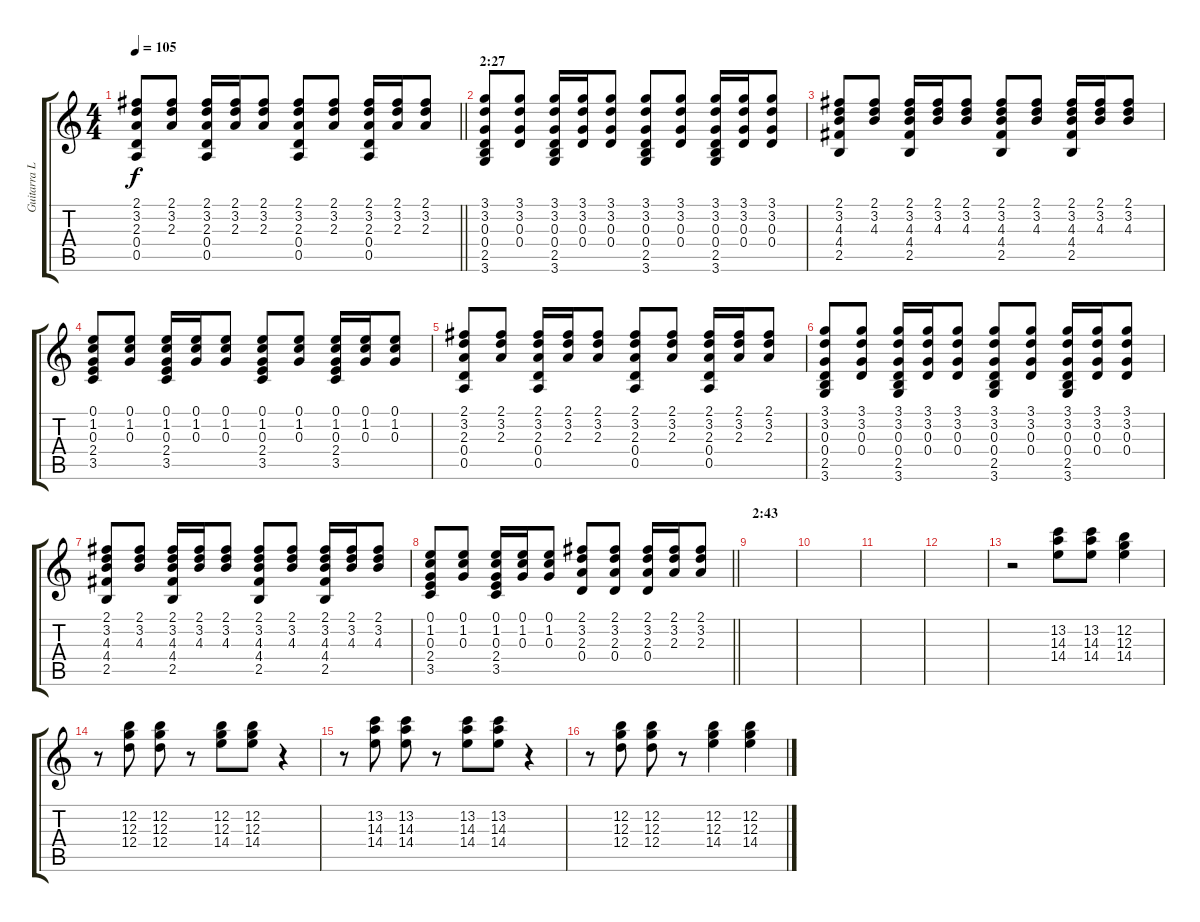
\track ("Guitarra Límpia" "Guitarra L") {instrument acousticguitarnylon}
\staff {score tabs}
\tuning (E4 B3 G3 D3 A2 E2) {hide}
\ts (4 4)
\tempo 105
\clef g2
\barLineRight lightlight
\ks c
(2.1 3.2 2.3 0.4 0.5).8{dy f} (2.1 3.2 2.3).8 (2.1 3.2 2.3 0.4 0.5).16 (2.1 3.2 2.3).16 (2.1 3.2 2.3).8 (2.1 3.2 2.3 0.4 0.5).8 (2.1 3.2 2.3).8 (2.1 3.2 2.3 0.4 0.5).16 (2.1 3.2 2.3).16 (2.1 3.2 2.3).8 |
\section ("" "2:27")
(3.1 3.2 0.3 0.4 2.5 3.6).8 (3.1 3.2 0.3 0.4).8 (3.1 3.2 0.3 0.4 2.5 3.6).16 (3.1 3.2 0.3 0.4).16 (3.1 3.2 0.3 0.4).8 (3.1 3.2 0.3 0.4 2.5 3.6).8 (3.1 3.2 0.3 0.4).8 (3.1 3.2 0.3 0.4 2.5 3.6).16 (3.1 3.2 0.3 0.4).16 (3.1 3.2 0.3 0.4).8 |
(2.1 3.2 4.3 4.4 2.5).8 (2.1 3.2 4.3).8 (2.1 3.2 4.3 4.4 2.5).16 (2.1 3.2 4.3).16 (2.1 3.2 4.3).8 (2.1 3.2 4.3 4.4 2.5).8 (2.1 3.2 4.3).8 (2.1 3.2 4.3 4.4 2.5).16 (2.1 3.2 4.3).16 (2.1 3.2 4.3).8 |
(0.1 1.2 0.3 2.4 3.5).8 (0.1 1.2 0.3).8 (0.1 1.2 0.3 2.4 3.5).16 (0.1 1.2 0.3).16 (0.1 1.2 0.3).8 (0.1 1.2 0.3 2.4 3.5).8 (0.1 1.2 0.3).8 (0.1 1.2 0.3 2.4 3.5).16 (0.1 1.2 0.3).16 (0.1 1.2 0.3).8 |
(2.1 3.2 2.3 0.4 0.5).8 (2.1 3.2 2.3).8 (2.1 3.2 2.3 0.4 0.5).16 (2.1 3.2 2.3).16 (2.1 3.2 2.3).8 (2.1 3.2 2.3 0.4 0.5).8 (2.1 3.2 2.3).8 (2.1 3.2 2.3 0.4 0.5).16 (2.1 3.2 2.3).16 (2.1 3.2 2.3).8 |
(3.1 3.2 0.3 0.4 2.5 3.6).8 (3.1 3.2 0.3 0.4).8 (3.1 3.2 0.3 0.4 2.5 3.6).16 (3.1 3.2 0.3 0.4).16 (3.1 3.2 0.3 0.4).8 (3.1 3.2 0.3 0.4 2.5 3.6).8 (3.1 3.2 0.3 0.4).8 (3.1 3.2 0.3 0.4 2.5 3.6).16 (3.1 3.2 0.3 0.4).16 (3.1 3.2 0.3 0.4).8 |
(2.1 3.2 4.3 4.4 2.5).8 (2.1 3.2 4.3).8 (2.1 3.2 4.3 4.4 2.5).16 (2.1 3.2 4.3).16 (2.1 3.2 4.3).8 (2.1 3.2 4.3 4.4 2.5).8 (2.1 3.2 4.3).8 (2.1 3.2 4.3 4.4 2.5).16 (2.1 3.2 4.3).16 (2.1 3.2 4.3).8 |
\barLineRight lightlight
(0.1 1.2 0.3 2.4 3.5).8 (0.1 1.2 0.3).8 (0.1 1.2 0.3 2.4 3.5).16 (0.1 1.2 0.3).16 (0.1 1.2 0.3).8 (2.1 3.2 2.3 0.4).8 (2.1 3.2 2.3 0.4).8 (2.1 3.2 2.3 0.4).16 (2.1 3.2 2.3).16 (2.1 3.2 2.3).8 |
\section ("" "2:43")
|
|
|
|
r.2 (13.2 14.3 14.4).8 (13.2 14.3 14.4).8 (12.2 12.3 14.4).4 |
r.8 (12.2 12.3 12.4).8 (12.2 12.3 12.4).8 r.8 (12.2 12.3 14.4).8 (12.2 12.3 14.4).8 r.4 |
r.8 (13.2 14.3 14.4).8 (13.2 14.3 14.4).8 r.8 (13.2 14.3 14.4).8 (13.2 14.3 14.4).8 r.4 |
r.8 (12.2 12.3 12.4).8 (12.2 12.3 12.4).8 r.8 (12.2 12.3 14.4).4 (12.2 12.3 14.4).4
